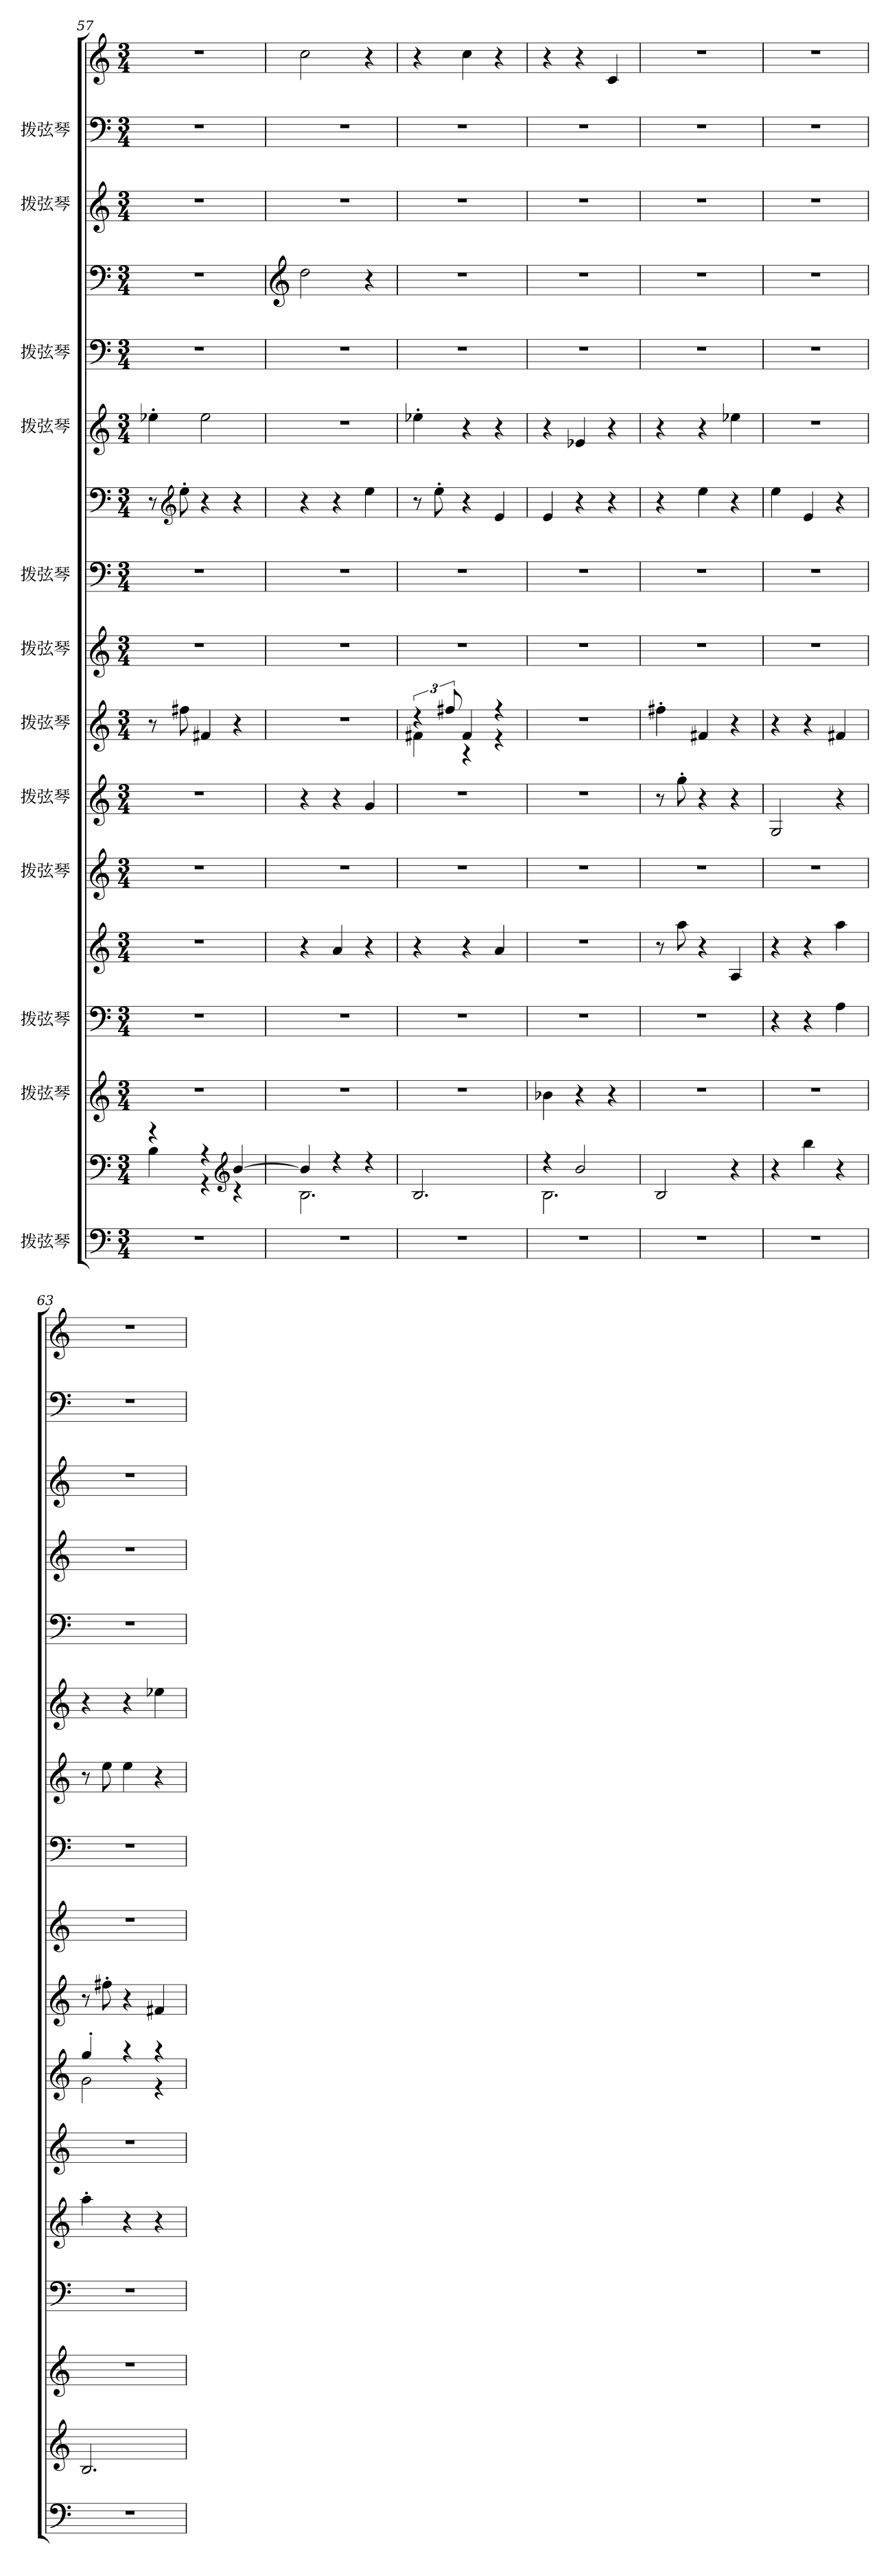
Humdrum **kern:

**kern	**kern	**kern	**kern	**kern	**kern	**kern	**kern	**kern	**kern	**kern	**kern	**kern	**kern	**kern	**kern	**kern
*part12	*part12	*part11	*part10	*part10	*part9	*part8	*part7	*part6	*part5	*part5	*part4	*part3	*part3	*part2	*part1	*part1
*staff17	*staff16	*staff15	*staff14	*staff13	*staff12	*staff11	*staff10	*staff9	*staff8	*staff7	*staff6	*staff5	*staff4	*staff3	*staff2	*staff1
*I"拨弦琴	*	*I"拨弦琴	*I"拨弦琴	*	*I"拨弦琴	*I"拨弦琴	*I"拨弦琴	*I"拨弦琴	*I"拨弦琴	*	*I"拨弦琴	*I"拨弦琴	*	*I"拨弦琴	*I"拨弦琴	*
*clefF4	*clefF4	*clefG2	*clefF4	*clefG2	*clefG2	*clefG2	*clefG2	*clefG2	*clefF4	*clefF4	*clefG2	*clefF4	*clefF4	*clefG2	*clefF4	*clefG2
*k[]	*k[]	*k[]	*k[]	*k[]	*k[]	*k[]	*k[]	*k[]	*k[]	*k[]	*k[]	*k[]	*k[]	*k[]	*k[]	*k[]
*M3/4	*M3/4	*M3/4	*M3/4	*M3/4	*M3/4	*M3/4	*M3/4	*M3/4	*M3/4	*M3/4	*M3/4	*M3/4	*M3/4	*M3/4	*M3/4	*M3/4
=57	=57	=57	=57	=57	=57	=57	=57	=57	=57	=57	=57	=57	=57	=57	=57	=57
*	*^	*	*	*	*	*	*	*	*	*	*	*	*	*	*	*
2.r	4r	4B\	2.r	2.r	2.r	2.r	2.r	8r	2.r	2.r	8r	4ee-X'\	2.r	2.r	2.r	2.r	2.r
*	*	*	*	*	*	*	*	*	*	*	*clefG2	*	*	*	*	*	*
.	.	.	.	.	.	.	.	8ff#X\	.	.	8ee'\	.	.	.	.	.	.
.	4r	4r	.	.	.	.	.	4f#X/	.	.	4r	2ee-\	.	.	.	.	.
*	*clefG2	*	*	*	*	*	*	*	*	*	*	*	*	*	*	*	*
.	[4b/	4r	.	.	.	.	.	4r	.	.	4r	.	.	.	.	.	.
=58	=58	=58	=58	=58	=58	=58	=58	=58	=58	=58	=58	=58	=58	=58	=58	=58	=58
*	*	*	*	*	*	*	*	*	*	*	*	*	*	*clefG2	*	*	*
2.r	4b/]	2.B\	2.r	2.r	4r	2.r	4r	2.r	2.r	2.r	4r	2.r	2.r	2dd\	2.r	2.r	2cc\
.	4r	.	.	.	4a/	.	4r	.	.	.	4r	.	.	.	.	.	.
.	4r	.	.	.	4r	.	4g/	.	.	.	4ee\	.	.	4r	.	.	4r
*	*v	*v	*	*	*	*	*	*	*	*	*	*	*	*	*	*	*
!!LO:PB:g=z
=59	=59	=59	=59	=59	=59	=59	=59	=59	=59	=59	=59	=59	=59	=59	=59	=59
*	*	*	*	*	*	*	*^	*	*	*	*	*	*	*	*	*
2.r	2.B/	2.r	2.r	4r	2.r	2.r	6r	4f#X\	2.r	2.r	8r	4ee-X'\	2.r	2.r	2.r	2.r	4r
.	.	.	.	.	.	.	.	.	.	.	8ee'\	.	.	.	.	.	.
.	.	.	.	.	.	.	12ff#X/	.	.	.	.	.	.	.	.	.	.
.	.	.	.	4r	.	.	4f#/	4r	.	.	4r	4r	.	.	.	.	4cc\
.	.	.	.	4a/	.	.	4r	4r	.	.	4e/	4r	.	.	.	.	4r
*	*	*	*	*	*	*	*v	*v	*	*	*	*	*	*	*	*	*
=60	=60	=60	=60	=60	=60	=60	=60	=60	=60	=60	=60	=60	=60	=60	=60	=60
*	*^	*	*	*	*	*	*	*	*	*	*	*	*	*	*	*
2.r	4r	2.B\	4b-X\	2.r	2.r	2.r	2.r	2.r	2.r	2.r	4e/	4r	2.r	2.r	2.r	2.r	4r
.	2b/	.	4r	.	.	.	.	.	.	.	4r	4e-X/	.	.	.	.	4r
.	.	.	4r	.	.	.	.	.	.	.	4r	4r	.	.	.	.	4c/
*	*v	*v	*	*	*	*	*	*	*	*	*	*	*	*	*	*	*
=61	=61	=61	=61	=61	=61	=61	=61	=61	=61	=61	=61	=61	=61	=61	=61	=61
2.r	2B/	2.r	2.r	8r	2.r	8r	4ff#X'\	2.r	2.r	4r	4r	2.r	2.r	2.r	2.r	2.r
.	.	.	.	8aa\	.	8gg'\	.	.	.	.	.	.	.	.	.	.
.	.	.	.	4r	.	4r	4f#X/	.	.	4ee\	4r	.	.	.	.	.
.	4r	.	.	4A/	.	4r	4r	.	.	4r	4ee-X\	.	.	.	.	.
=62	=62	=62	=62	=62	=62	=62	=62	=62	=62	=62	=62	=62	=62	=62	=62	=62
2.r	4r	2.r	4r	4r	2.r	2G/	4r	2.r	2.r	4ee\	2.r	2.r	2.r	2.r	2.r	2.r
.	4bb\	.	4r	4r	.	.	4r	.	.	4e/	.	.	.	.	.	.
.	4r	.	4A\	4aa\	.	4r	4f#X/	.	.	4r	.	.	.	.	.	.
=63	=63	=63	=63	=63	=63	=63	=63	=63	=63	=63	=63	=63	=63	=63	=63	=63
*	*	*	*	*	*	*^	*	*	*	*	*	*	*	*	*	*
2.r	2.B/	2.r	2.r	4aa'\	2.r	4gg'/	2g\	8r	2.r	2.r	8r	4r	2.r	2.r	2.r	2.r	2.r
.	.	.	.	.	.	.	.	8ff#X'\	.	.	8ee\	.	.	.	.	.	.
.	.	.	.	4r	.	4r	.	4r	.	.	4ee\	4r	.	.	.	.	.
.	.	.	.	4r	.	4r	4r	4f#X/	.	.	4r	4ee-X\	.	.	.	.	.
*	*	*	*	*	*	*v	*v	*	*	*	*	*	*	*	*	*	*
=	=	=	=	=	=	=	=	=	=	=	=	=	=	=	=	=
*-	*-	*-	*-	*-	*-	*-	*-	*-	*-	*-	*-	*-	*-	*-	*-	*-
